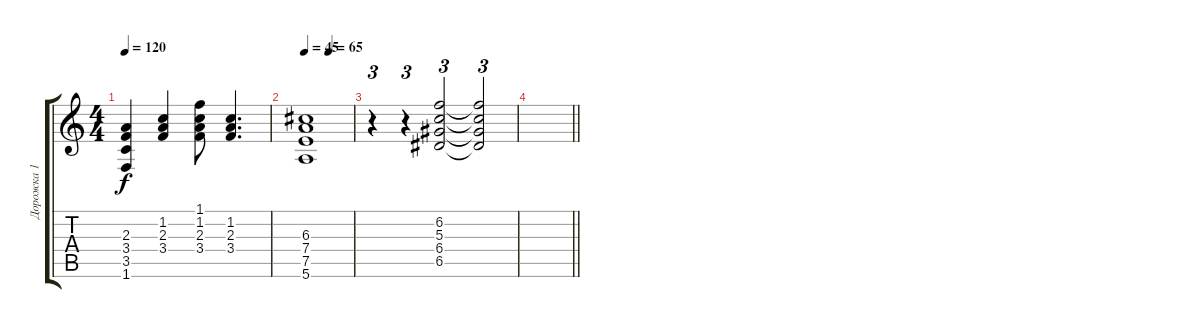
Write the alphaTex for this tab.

\track ("Дорожка 1" "Дорожка 1") {instrument electricguitarclean}
\staff {score tabs}
\tuning (E4 B3 G3 D3 A2 E2) {hide}
\ts (4 4)
\tempo 120
\clef g2
\ks c
(2.3 3.4 3.5 1.6).4{dy f} (1.2 2.3 3.4).4 (1.1 1.2 2.3 3.4).8 (1.2 2.3 3.4).4{d} |
\tempo 45
\tempo (65 0.5)
(6.3 7.4 7.5 5.6).1 |
r.4{tu (3 2)} r.4{tu (3 2)} (6.2 5.3 6.4 6.5).2{tu (3 2)} (6.2{t} 5.3{t} 6.4{t} 6.5{t}).2{tu (3 2)} |
\barLineRight lightlight
